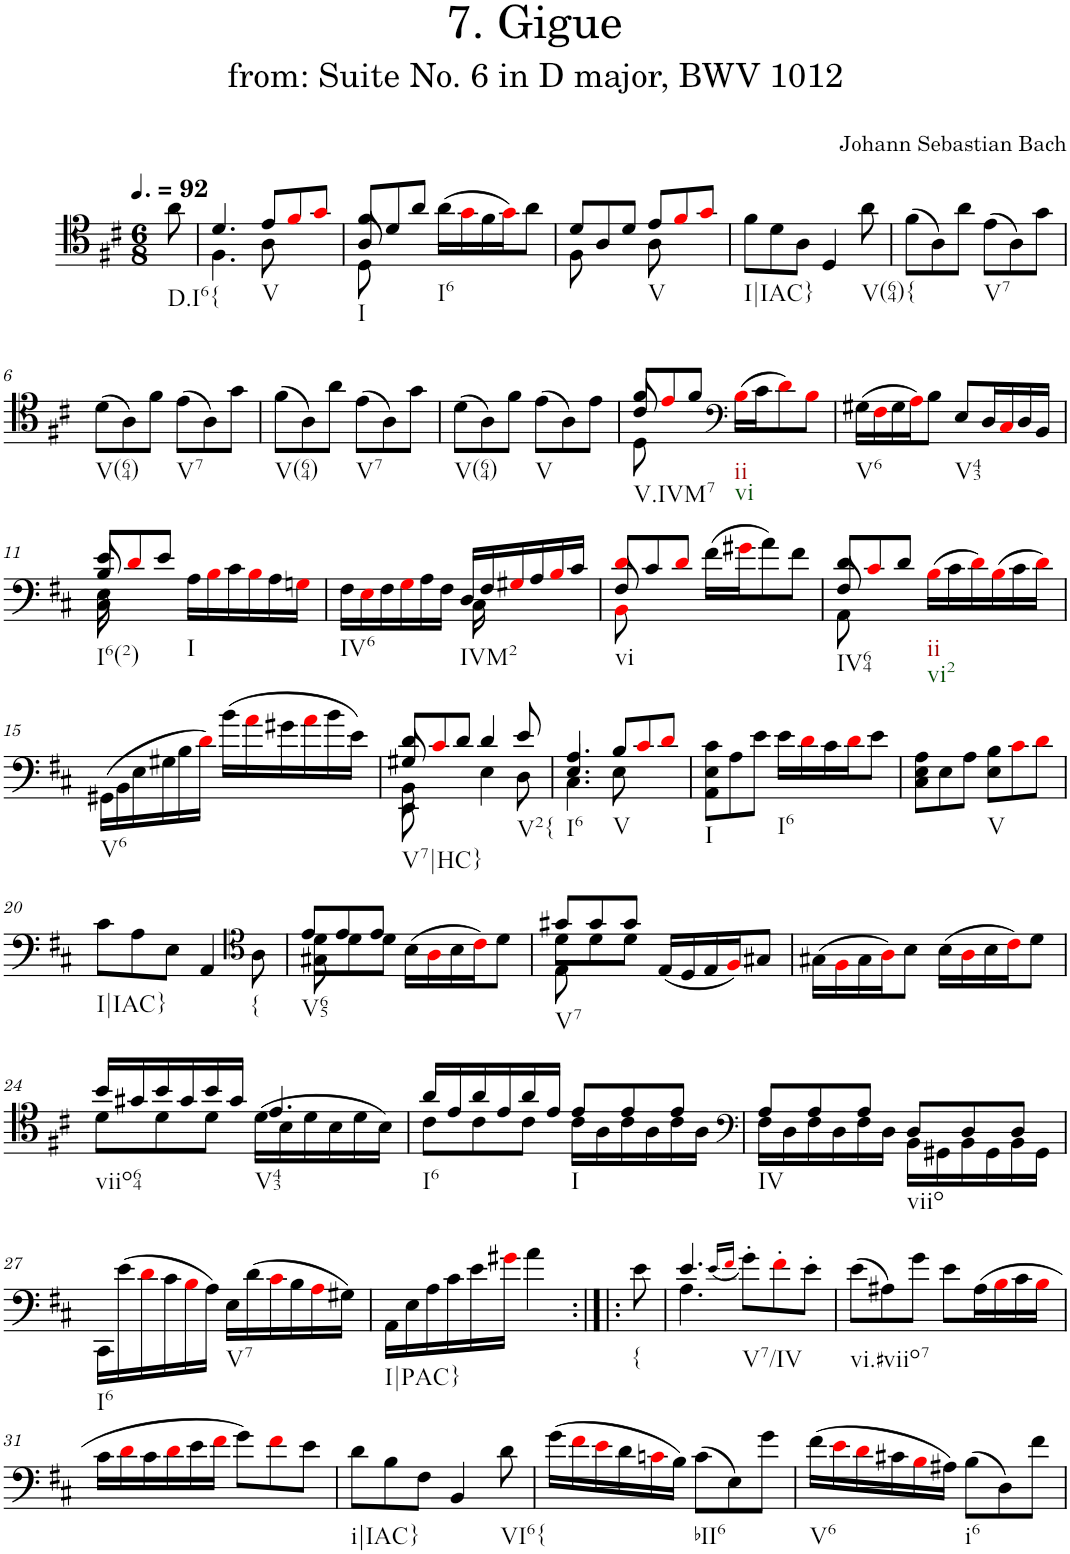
**kern
*part1
*staff1
*I"Piano
*I'Pno.
*clefC4
*k[f#c#]
*M6/8
*MM138
=
!LO:TX:b:t=D.I6{
8a\
=1
*^
4.d/	4.F#\
!LO:TX:b:t=V	!
8e/L	8A\
8f#i/	4ryy
8gi/J	.
=2	=2
*	*^
!LO:TX:b:t=I	!	!
8f#/L	8D\	8A/
8d/	2ryy	2ryy
8a/J	.	.
!LO:TX:b:t=I6	!	!
(16a\LL	.	.
16gi\	.	.
16f#\	.	.
16gi\J)	.	.
8a\J	8ryy	8ryy
*	*v	*v
=3	=3
8d/L	8F#\
8A/	4ryy
8d/J	.
!LO:TX:b:t=V	!
8e/L	8A\
8f#i/	4ryy
8gi/J	.
*v	*v
=4
!LO:TX:b:t=I|IAC}
8f#\L
8d\
8A\J
4D/
!LO:TX:b:t=V(64){
8a\
=5
(8f#\L
8A\)
8a\J
!LO:TX:b:t=V7
(8e\L
8A\)
8g\J
!!LO:LB:g=z
=6
!LO:TX:b:t=V(64)
(8d\L
8A\)
8f#\J
!LO:TX:b:t=V7
(8e\L
8A\)
8g\J
=7
!LO:TX:b:t=V(64)
(8f#\L
8A\)
8a\J
!LO:TX:b:t=V7
(8e\L
8A\)
8g\J
=8
!LO:TX:b:t=V(64)
(8d\L
8A\)
8f#\J
!LO:TX:b:t=V
(8e\L
8A\)
8e\J
=9
*^
*	*^
!LO:TX:b:t=V.IVM7	!	!
8f#/L	8D\	8c#/
8ei/	2ryy	2ryy
8f#/J	.	.
*clefF4	*	*
!LO:TX:b:t=ii	!	!
!LO:TX:b:t=vi	!	!
(16Bi\LL	.	.
16c#\J	.	.
8di\)	.	.
8Bi\J	8ryy	8ryy
=10	=10	=10
!LO:TX:b:t=V6	!	!
*v	*v	*v
(16G#X\LL
16F#i\
16G#\
16Ai\J)
8B\J
!LO:TX:b:t=V43
8E/L
16D/L
16C#i/
16D/
16BB/JJ
!!LO:LB:g=z
=11
*^
*	*^
*	*	*^
!LO:TX:b:t=I6(2)	!	!	!
8e/L	8C#\	8B/	8E\
8di/	2ryy	2ryy	2ryy
8e/J	.	.	.
!LO:TX:b:t=I	!	!	!
16A\LL	.	.	.
16Bi\	.	.	.
16c#\	.	.	.
16Bi\	.	.	.
16A\	8ryy	8ryy	8ryy
16Gni\JJ	.	.	.
*	*v	*v	*v
=12	=12
!LO:TX:b:t=IV6	!
16F#\LL	4.ryy
16Ei\	.
16F#\	.
16Gi\	.
16A\	.
16F#\JJ	.
!LO:TX:b:t=IVM2	!
16D/LL	16C#\
16F#/	4ryy
16G#Xi/	.
16A/	.
16Bi/	.
16c#/JJ	16ryy
=13	=13
*	*^
!LO:TX:b:t=vi	!	!
8di/L	8BBi\	8F#/
8c#/	2ryy	2ryy
8di/J	.	.
(16f#\LL	.	.
16g#Xi\J	.	.
8a\)	.	.
8f#\J	8ryy	8ryy
=14	=14	=14
!LO:TX:b:t=IV64	!	!
8d/L	8AA\	8F#/
8c#i/	2ryy	2ryy
8d/J	.	.
!LO:TX:b:t=ii	!	!
!LO:TX:b:t=vi2	!	!
(16Bi\LL	.	.
16c#\	.	.
16di\)	.	.
(16Bi\	.	.
16c#\	8ryy	8ryy
16di\JJ)	.	.
*v	*v	*v
!!LO:LB:g=z
=15
!LO:TX:b:t=V6
(16GG#X\LL
16BB\
16E\
16G#X\
16B\
16di\JJ)
(16b\LL
16ai\
16g#X\
16ai\
16b\
16e\JJ)
=16
*^
*	*^
*	*	*^
!LO:TX:b:t=V7|HC}	!	!	!
8d/L	8EE\	8G#X/	8BB\
8c#i/	4ryy	2ryy	2ryy
8d/J	.	.	.
4d/	4E\	.	.
!LO:TX:b:t=V2{	!	!	!
8e/	8D\	8ryy	8ryy
=17	=17	=17	=17
!LO:TX:b:t=I6	!	!	!
*	*	*v	*v
4.A/	4.C#\	4.E/
!LO:TX:b:t=V	!	!
8B/L	8E\	4.ryy
8c#i/	4ryy	.
8di/J	.	.
*v	*v	*v
=18
!LO:TX:b:t=I
8AA\ 8E\ 8c#\L
8A\
8e\J
!LO:TX:b:t=I6
16e\LL
16di\
16c#\
16di\J
8e\J
=19
8C#\ 8E\ 8A\L
8E\
8A\J
!LO:TX:b:t=V
8E\ 8B\L
8c#i\
8di\J
!!LO:LB:g=z
=20
!LO:TX:b:t=I|IAC}
8c#\L
8A\
8E\J
4AA/
*clefC4
!LO:TX:b:t={
8A\
=21
*^
*	*^
!LO:TX:b:t=V65	!	!
8e/L	8d\L	8G#X\
8e/	8d\	2ryy
8e/J	8d\J	.
(16B\LL	4.ryy	.
16Ai\	.	.
16B\	.	.
16c#i\J)	.	.
8d\J	.	8ryy
=22	=22	=22
!LO:TX:b:t=V7	!	!
8g#X/L	8d\L	8E\
8g#/	8d\	2ryy
8g#/J	8d\J	.
(16E/LL	4.ryy	.
16D/	.	.
16E/	.	.
16F#i/J)	.	.
8G#X/J	.	8ryy
*v	*v	*v
=23
(16G#X\LL
16F#i\
16G#\
16Ai\J)
8B\J
(16B\LL
16Ai\
16B\
16c#i\J)
8d\J
!!LO:LB:g=z
=24
*^
!LO:TX:b:t=viio64	!
16b/LL	8d\L
16g#X/	.
16b/	8d\
16g#/	.
16b/	8d\J
16g#/JJ	.
!LO:TX:b:t=V43	!
4.e/	(>16d\LL
.	16B\
.	16d\
.	16B\
.	16d\
.	16B\JJ)
=25	=25
!LO:TX:b:t=I6	!
16a/LL	8c#\L
16e/	.
16a/	8c#\
16e/	.
16a/	8c#\J
16e/JJ	.
!LO:TX:b:t=I	!
8e/L	16c#\LL
.	16A\
8e/	16c#\
.	16A\
8e/J	16c#\
.	16A\JJ
=26	=26
*clefF4	*
!LO:TX:b:t=IV	!
8A/L	16F#\LL
.	16D\
8A/	16F#\
.	16D\
8A/J	16F#\
.	16D\JJ
!LO:TX:b:t=viio	!
8D/L	16BB\LL
.	16GG#X\
8D/	16BB\
.	16GG#\
8D/J	16BB\
.	16GG#\JJ
!!LO:LB:g=z	!!
=27	=27
!LO:TX:b:t=I6	!
*v	*v
16CC#\LL
(16e\
16di\
16c#\
16Bi\
16A\JJ)
!LO:TX:b:t=V7
16E\LL
(16d\
16c#i\
16B\
16Ai\
16G#X\JJ)
=28
!LO:TX:b:t=I|PAC}
16AA\LL
16E\
16A\
16c#\
16e\
16g#Xi\JJ
4a\
!LO:TX:b:t={
8e\
=29
*^
4.e/	4.A\
(16qe/LL	.
16qf#i/JJ	.
!LO:TX:b:t=V7/IV	!
8g'\L)	4.ryy
8f#'i\	.
8e'\J	.
*v	*v
=30
!LO:TX:b:t=vi.#viio7
(8e\L
8A#X\)
8g\J
8e\L
(16A#\L
16Bi\
16c#\
16Bi\JJ
!!LO:LB:g=z
=31
16c#\LL
16di\
16c#\
16di\
16e\
16f#i\JJ
8g\L)
8f#i\
8e\J
=32
!LO:TX:b:t=i|IAC}
8d\L
8B\
8F#\J
4BB/
!LO:TX:b:t=VI6{
8d\
=33
(16g\LL
16f#i\
16ei\
16d\
16cni\
16B\JJ)
!LO:TX:b:t=bII6
(8c\L
8E\)
8g\J
=34
!LO:TX:b:t=V6
(16f#\LL
16ei\
16di\
16c#X\
16Bi\
16A#X\JJ)
!LO:TX:b:t=i6
(8B\L
8D\)
8f#\J
=
*-
